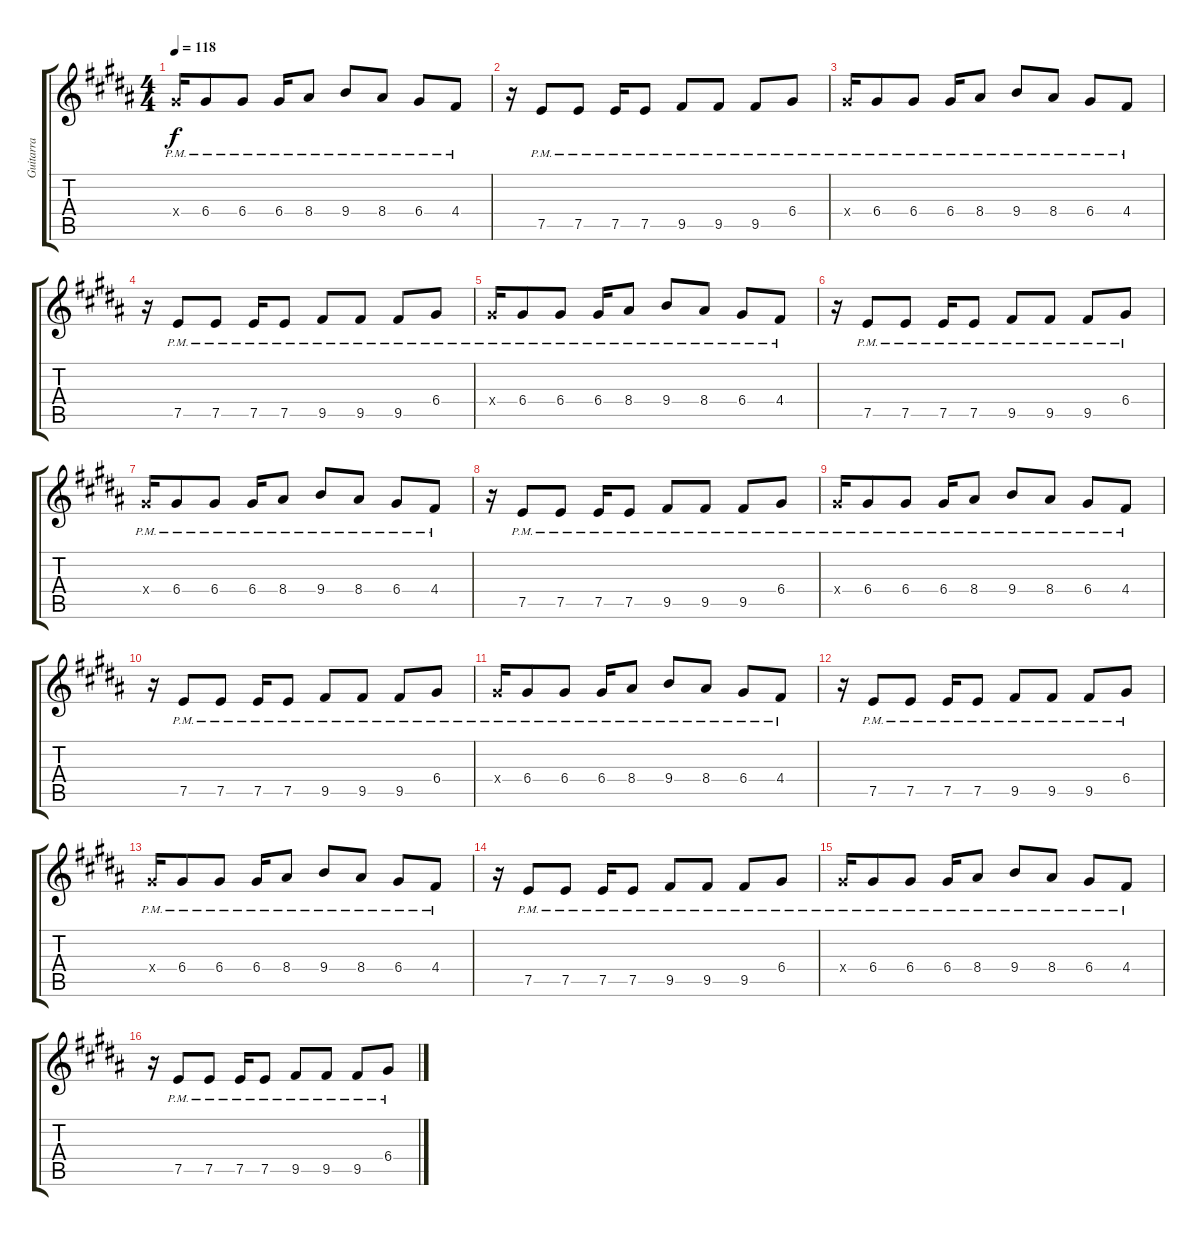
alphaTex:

\track ("Guitarra" "Guitarra") {instrument electricguitarmuted}
\staff {score tabs}
\tuning (E4 B3 G3 D3 A2 E2) {hide}
\ts (4 4)
\tempo 118
\clef g2
\ks b
6.4{pm x}.16{dy f} 6.4{pm}.8 6.4{pm}.8 6.4{pm}.16 8.4{pm}.8 9.4{pm}.8 8.4{pm}.8 6.4{pm}.8 4.4{pm}.8 |
r.16 7.5{pm}.8 7.5{pm}.8 7.5{pm}.16 7.5{pm}.8 9.5{pm}.8 9.5{pm}.8 9.5{pm}.8 6.4{pm}.8 |
6.4{pm x}.16 6.4{pm}.8 6.4{pm}.8 6.4{pm}.16 8.4{pm}.8 9.4{pm}.8 8.4{pm}.8 6.4{pm}.8 4.4{pm}.8 |
r.16 7.5{pm}.8 7.5{pm}.8 7.5{pm}.16 7.5{pm}.8 9.5{pm}.8 9.5{pm}.8 9.5{pm}.8 6.4{pm}.8 |
6.4{pm x}.16 6.4{pm}.8 6.4{pm}.8 6.4{pm}.16 8.4{pm}.8 9.4{pm}.8 8.4{pm}.8 6.4{pm}.8 4.4{pm}.8 |
r.16 7.5{pm}.8 7.5{pm}.8 7.5{pm}.16 7.5{pm}.8 9.5{pm}.8 9.5{pm}.8 9.5{pm}.8 6.4{pm}.8 |
6.4{pm x}.16 6.4{pm}.8 6.4{pm}.8 6.4{pm}.16 8.4{pm}.8 9.4{pm}.8 8.4{pm}.8 6.4{pm}.8 4.4{pm}.8 |
r.16 7.5{pm}.8 7.5{pm}.8 7.5{pm}.16 7.5{pm}.8 9.5{pm}.8 9.5{pm}.8 9.5{pm}.8 6.4{pm}.8 |
6.4{pm x}.16 6.4{pm}.8 6.4{pm}.8 6.4{pm}.16 8.4{pm}.8 9.4{pm}.8 8.4{pm}.8 6.4{pm}.8 4.4{pm}.8 |
r.16 7.5{pm}.8 7.5{pm}.8 7.5{pm}.16 7.5{pm}.8 9.5{pm}.8 9.5{pm}.8 9.5{pm}.8 6.4{pm}.8 |
6.4{pm x}.16 6.4{pm}.8 6.4{pm}.8 6.4{pm}.16 8.4{pm}.8 9.4{pm}.8 8.4{pm}.8 6.4{pm}.8 4.4{pm}.8 |
r.16 7.5{pm}.8 7.5{pm}.8 7.5{pm}.16 7.5{pm}.8 9.5{pm}.8 9.5{pm}.8 9.5{pm}.8 6.4{pm}.8 |
6.4{pm x}.16 6.4{pm}.8 6.4{pm}.8 6.4{pm}.16 8.4{pm}.8 9.4{pm}.8 8.4{pm}.8 6.4{pm}.8 4.4{pm}.8 |
r.16 7.5{pm}.8 7.5{pm}.8 7.5{pm}.16 7.5{pm}.8 9.5{pm}.8 9.5{pm}.8 9.5{pm}.8 6.4{pm}.8 |
6.4{pm x}.16{volume 6 balance 12} 6.4{pm}.8 6.4{pm}.8 6.4{pm}.16 8.4{pm}.8 9.4{pm}.8 8.4{pm}.8 6.4{pm}.8 4.4{pm}.8 |
r.16 7.5{pm}.8 7.5{pm}.8 7.5{pm}.16 7.5{pm}.8 9.5{pm}.8 9.5{pm}.8 9.5{pm}.8 6.4{pm}.8
